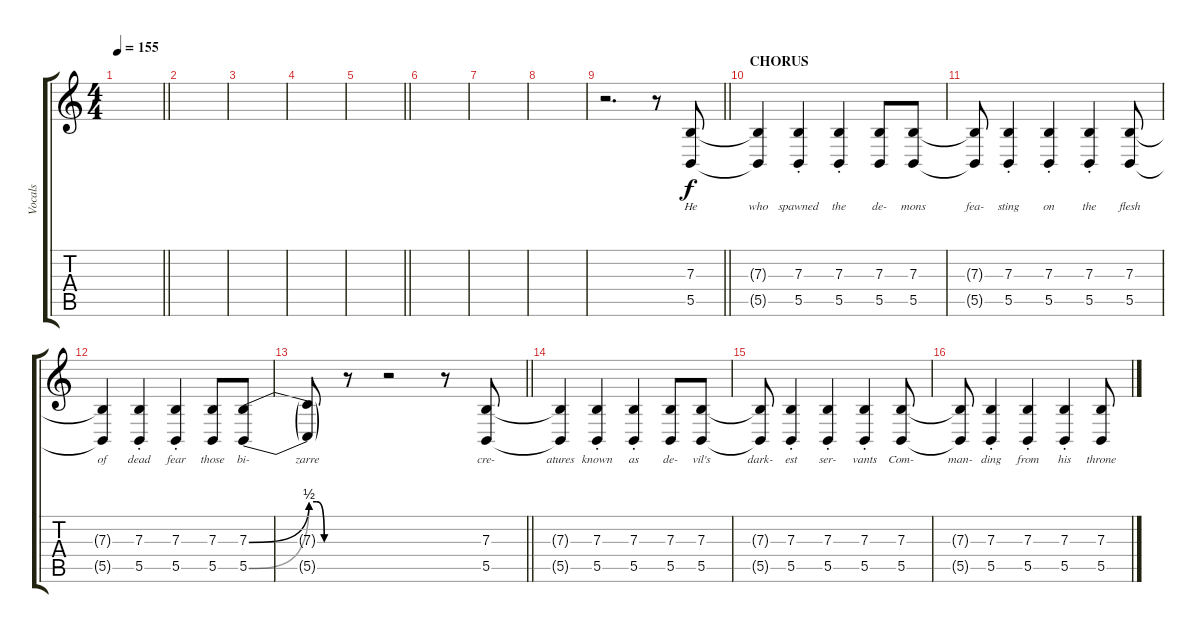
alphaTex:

\track ("Vocals" "Vocals") {instrument oboe}
\staff {score tabs}
\tuning (Db4 Ab3 E3 B2 Gb2 B1) {hide}
\ts (4 4)
\tempo 155
\clef g2
\barLineRight lightlight
\ks c
|
|
|
|
\barLineRight lightlight
|
|
|
|
\barLineRight lightlight
r.2{d} r.8 (7.3 5.5).8{lyrics (0 "He") lyrics (1 "") lyrics (2 "") lyrics (3 "") lyrics (4 "")} |
\section ("" "CHORUS")
(7.3{t} 5.5{t}).4{lyrics (0 "who") lyrics (1 "") lyrics (2 "") lyrics (3 "") lyrics (4 "")} (7.3{st} 5.5{st}).4{lyrics (0 "spawned") lyrics (1 "") lyrics (2 "") lyrics (3 "") lyrics (4 "")} (7.3{st} 5.5{st}).4{lyrics (0 "the") lyrics (1 "") lyrics (2 "") lyrics (3 "") lyrics (4 "")} (7.3 5.5).8{lyrics (0 "de-") lyrics (1 "") lyrics (2 "") lyrics (3 "") lyrics (4 "")} (7.3 5.5).8{lyrics (0 "mons") lyrics (1 "") lyrics (2 "") lyrics (3 "") lyrics (4 "")} |
(7.3{t} 5.5{t}).8{lyrics (0 "fea-") lyrics (1 "") lyrics (2 "") lyrics (3 "") lyrics (4 "")} (7.3{st} 5.5{st}).4{lyrics (0 "sting") lyrics (1 "") lyrics (2 "") lyrics (3 "") lyrics (4 "")} (7.3{st} 5.5{st}).4{lyrics (0 "on") lyrics (1 "") lyrics (2 "") lyrics (3 "") lyrics (4 "")} (7.3{st} 5.5{st}).4{lyrics (0 "the") lyrics (1 "") lyrics (2 "") lyrics (3 "") lyrics (4 "")} (7.3 5.5).8{lyrics (0 "flesh") lyrics (1 "") lyrics (2 "") lyrics (3 "") lyrics (4 "")} |
(7.3{t} 5.5{t}).4{lyrics (0 "of") lyrics (1 "") lyrics (2 "") lyrics (3 "") lyrics (4 "")} (7.3{st} 5.5{st}).4{lyrics (0 "dead") lyrics (1 "") lyrics (2 "") lyrics (3 "") lyrics (4 "")} (7.3{st} 5.5{st}).4{lyrics (0 "fear") lyrics (1 "") lyrics (2 "") lyrics (3 "") lyrics (4 "")} (7.3 5.5).8{lyrics (0 "those") lyrics (1 "") lyrics (2 "") lyrics (3 "") lyrics (4 "")} (7.3{be (bend 0 0 60 2)} 5.5{be (bend 0 0 60 2)}).8{lyrics (0 "bi-") lyrics (1 "") lyrics (2 "") lyrics (3 "") lyrics (4 "")} |
\barLineRight lightlight
(7.3{be (custom 0 2 15 2 30 0 60 0) t} 5.5{be (custom 0 2 15 2 30 0 60 0) t}).8{lyrics (0 "zarre") lyrics (1 "") lyrics (2 "") lyrics (3 "") lyrics (4 "")} r.8 r.2 r.8 (7.3 5.5).8{lyrics (0 "cre-") lyrics (1 "") lyrics (2 "") lyrics (3 "") lyrics (4 "")} |
(7.3{t} 5.5{t}).4{lyrics (0 "atures") lyrics (1 "") lyrics (2 "") lyrics (3 "") lyrics (4 "")} (7.3{st} 5.5{st}).4{lyrics (0 "known") lyrics (1 "") lyrics (2 "") lyrics (3 "") lyrics (4 "")} (7.3{st} 5.5{st}).4{lyrics (0 "as") lyrics (1 "") lyrics (2 "") lyrics (3 "") lyrics (4 "")} (7.3 5.5).8{lyrics (0 "de-") lyrics (1 "") lyrics (2 "") lyrics (3 "") lyrics (4 "")} (7.3 5.5).8{lyrics (0 "vil's") lyrics (1 "") lyrics (2 "") lyrics (3 "") lyrics (4 "")} |
(7.3{t} 5.5{t}).8{lyrics (0 "dark-") lyrics (1 "") lyrics (2 "") lyrics (3 "") lyrics (4 "")} (7.3{st} 5.5{st}).4{lyrics (0 "est") lyrics (1 "") lyrics (2 "") lyrics (3 "") lyrics (4 "")} (7.3{st} 5.5{st}).4{lyrics (0 "ser-") lyrics (1 "") lyrics (2 "") lyrics (3 "") lyrics (4 "")} (7.3{st} 5.5{st}).4{lyrics (0 "vants") lyrics (1 "") lyrics (2 "") lyrics (3 "") lyrics (4 "")} (7.3 5.5).8{lyrics (0 "Com-") lyrics (1 "") lyrics (2 "") lyrics (3 "") lyrics (4 "")} |
(7.3{t} 5.5{t}).8{lyrics (0 "man-") lyrics (1 "") lyrics (2 "") lyrics (3 "") lyrics (4 "")} (7.3{st} 5.5{st}).4{lyrics (0 "ding") lyrics (1 "") lyrics (2 "") lyrics (3 "") lyrics (4 "")} (7.3{st} 5.5{st}).4{lyrics (0 "from") lyrics (1 "") lyrics (2 "") lyrics (3 "") lyrics (4 "")} (7.3{st} 5.5{st}).4{lyrics (0 "his") lyrics (1 "") lyrics (2 "") lyrics (3 "") lyrics (4 "")} (7.3 5.5).8{lyrics (0 "throne") lyrics (1 "") lyrics (2 "") lyrics (3 "") lyrics (4 "")}
